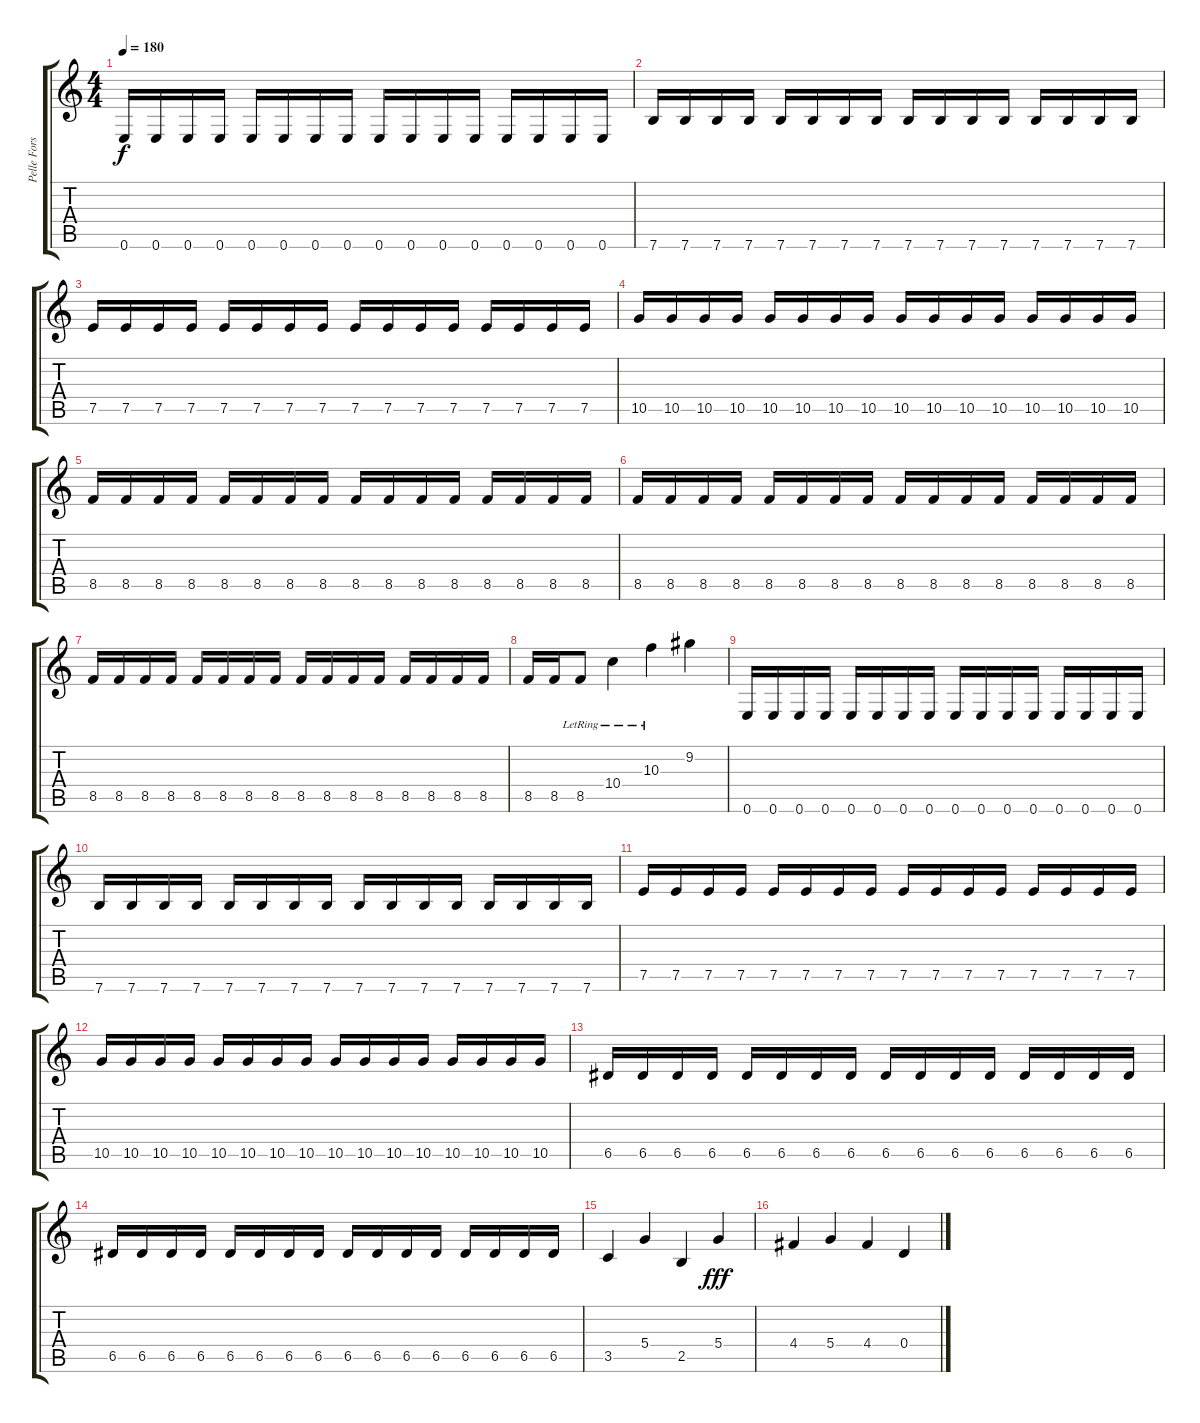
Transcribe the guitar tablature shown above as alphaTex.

\track ("Pelle Forsberg" "Pelle Fors") {instrument distortionguitar}
\staff {score tabs}
\tuning (E4 B3 G3 D3 A2 E2) {hide}
\ts (4 4)
\tempo 180
\clef g2
\ks c
0.6.16{dy f} 0.6.16 0.6.16 0.6.16 0.6.16 0.6.16 0.6.16 0.6.16 0.6.16 0.6.16 0.6.16 0.6.16 0.6.16 0.6.16 0.6.16 0.6.16 |
7.6.16 7.6.16 7.6.16 7.6.16 7.6.16 7.6.16 7.6.16 7.6.16 7.6.16 7.6.16 7.6.16 7.6.16 7.6.16 7.6.16 7.6.16 7.6.16 |
7.5.16 7.5.16 7.5.16 7.5.16 7.5.16 7.5.16 7.5.16 7.5.16 7.5.16 7.5.16 7.5.16 7.5.16 7.5.16 7.5.16 7.5.16 7.5.16 |
10.5.16 10.5.16 10.5.16 10.5.16 10.5.16 10.5.16 10.5.16 10.5.16 10.5.16 10.5.16 10.5.16 10.5.16 10.5.16 10.5.16 10.5.16 10.5.16 |
8.5.16 8.5.16 8.5.16 8.5.16 8.5.16 8.5.16 8.5.16 8.5.16 8.5.16 8.5.16 8.5.16 8.5.16 8.5.16 8.5.16 8.5.16 8.5.16 |
8.5.16 8.5.16 8.5.16 8.5.16 8.5.16 8.5.16 8.5.16 8.5.16 8.5.16 8.5.16 8.5.16 8.5.16 8.5.16 8.5.16 8.5.16 8.5.16 |
8.5.16 8.5.16 8.5.16 8.5.16 8.5.16 8.5.16 8.5.16 8.5.16 8.5.16 8.5.16 8.5.16 8.5.16 8.5.16 8.5.16 8.5.16 8.5.16 |
8.5.16 8.5.16 8.5{lr}.8 10.4{lr}.4 10.3{lr}.4 9.2.4 |
0.6.16 0.6.16 0.6.16 0.6.16 0.6.16 0.6.16 0.6.16 0.6.16 0.6.16 0.6.16 0.6.16 0.6.16 0.6.16 0.6.16 0.6.16 0.6.16 |
7.6.16 7.6.16 7.6.16 7.6.16 7.6.16 7.6.16 7.6.16 7.6.16 7.6.16 7.6.16 7.6.16 7.6.16 7.6.16 7.6.16 7.6.16 7.6.16 |
7.5.16 7.5.16 7.5.16 7.5.16 7.5.16 7.5.16 7.5.16 7.5.16 7.5.16 7.5.16 7.5.16 7.5.16 7.5.16 7.5.16 7.5.16 7.5.16 |
10.5.16 10.5.16 10.5.16 10.5.16 10.5.16 10.5.16 10.5.16 10.5.16 10.5.16 10.5.16 10.5.16 10.5.16 10.5.16 10.5.16 10.5.16 10.5.16 |
6.5.16 6.5.16 6.5.16 6.5.16 6.5.16 6.5.16 6.5.16 6.5.16 6.5.16 6.5.16 6.5.16 6.5.16 6.5.16 6.5.16 6.5.16 6.5.16 |
6.5.16 6.5.16 6.5.16 6.5.16 6.5.16 6.5.16 6.5.16 6.5.16 6.5.16 6.5.16 6.5.16 6.5.16 6.5.16 6.5.16 6.5.16 6.5.16 |
3.5.4 5.4.4 2.5.4 5.4.4{dy fff} |
4.4.4 5.4.4 4.4.4 0.4.4
